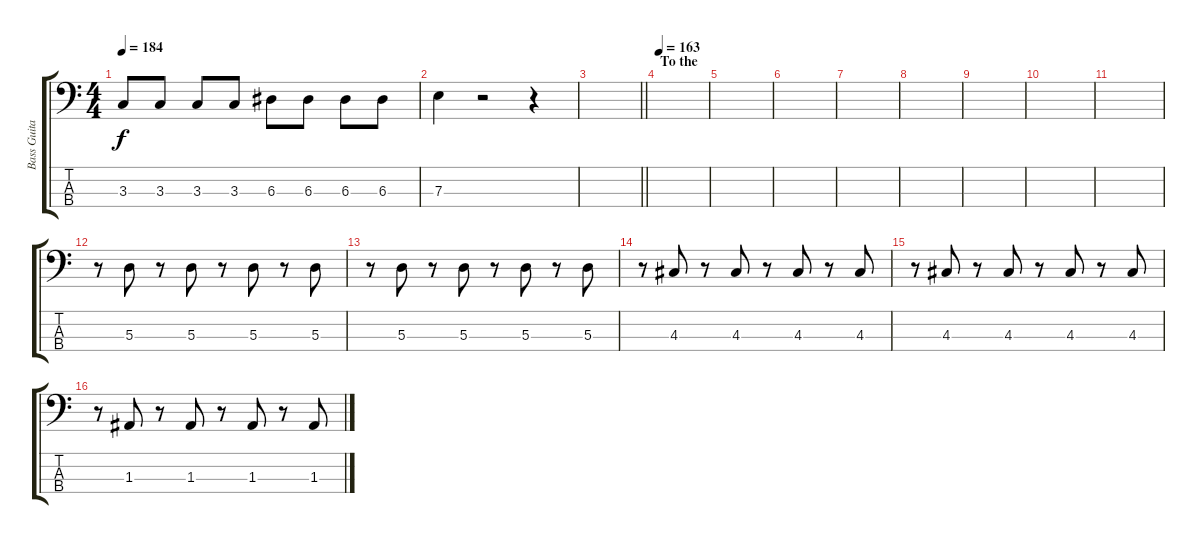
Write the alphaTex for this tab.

\track ("Bass Guitar" "Bass Guita") {instrument electricbassfinger}
\staff {score tabs}
\tuning (G2 D2 A1 E1) {hide}
\ts (4 4)
\tempo 184
\clef f4
\ks c
3.3.8{dy f} 3.3.8 3.3.8 3.3.8 6.3.8 6.3.8 6.3.8 6.3.8 |
7.3.4 r.2 r.4 |
\barLineRight lightlight
|
\section ("" "To the")
\tempo 163
|
|
|
|
|
|
|
|
r.8 5.3.8 r.8 5.3.8 r.8 5.3.8 r.8 5.3.8 |
r.8 5.3.8 r.8 5.3.8 r.8 5.3.8 r.8 5.3.8 |
r.8 4.3.8 r.8 4.3.8 r.8 4.3.8 r.8 4.3.8 |
r.8 4.3.8 r.8 4.3.8 r.8 4.3.8 r.8 4.3.8 |
r.8 1.3.8 r.8 1.3.8 r.8 1.3.8 r.8 1.3.8
